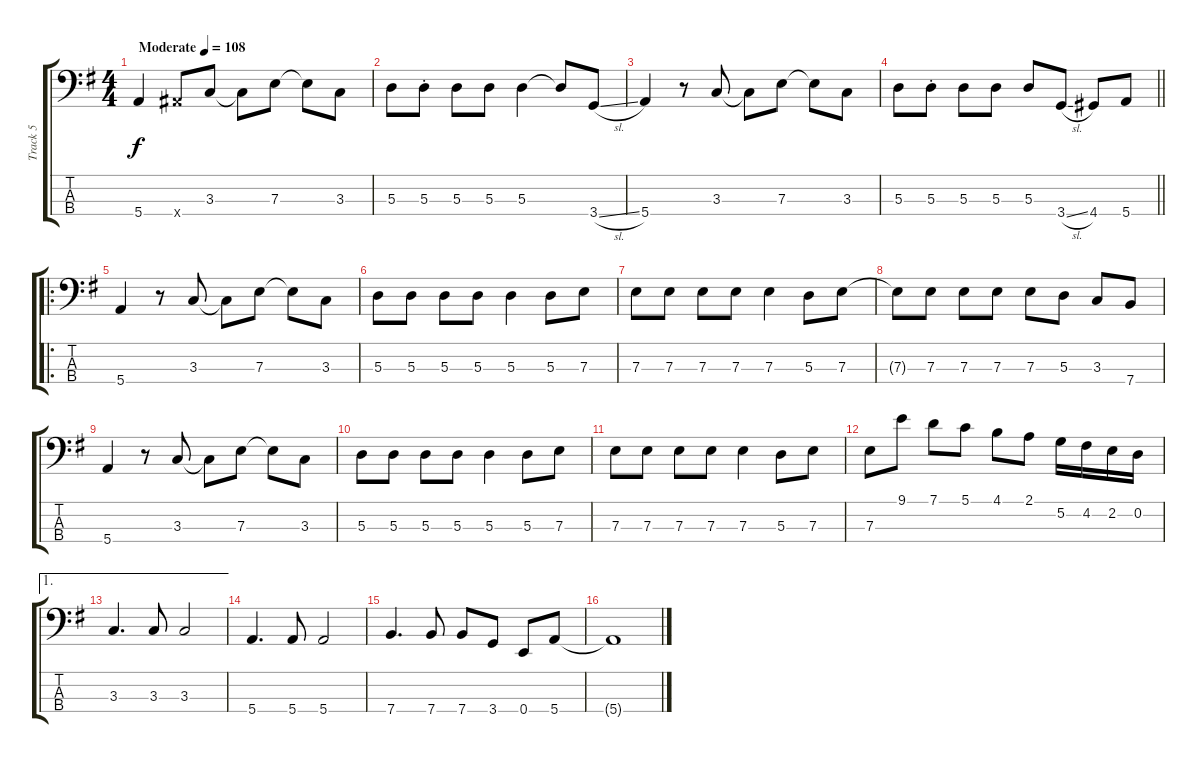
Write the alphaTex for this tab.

\track ("Track 5" "Track 5") {instrument electricbassfinger}
\staff {score tabs}
\tuning (G2 D2 A1 E1) {hide}
\ts (4 4)
\tempo (108 "Moderate")
\clef f4
\ks g
5.4.4{dy f instrument electricbassfinger} 6.4{x}.8 3.3.8 3.3{t}.8 7.3.8 7.3{t}.8 3.3.8 |
5.3.8 5.3{st}.8 5.3.8 5.3.8 5.3.4 5.3{t}.8 3.4{sl}.8 |
5.4.4 r.8 3.3.8 3.3{t}.8 7.3.8 7.3{t}.8 3.3.8 |
\barLineRight lightlight
5.3.8 5.3{st}.8 5.3.8 5.3.8 5.3.8 3.4{sl}.8 4.4.8 5.4.8 |
\ro
5.4.4 r.8 3.3.8 3.3{t}.8 7.3.8 7.3{t}.8 3.3.8 |
5.3.8 5.3.8 5.3.8 5.3.8 5.3.4 5.3.8 7.3.8 |
7.3.8 7.3.8 7.3.8 7.3.8 7.3.4 5.3.8 7.3.8 |
7.3{t}.8 7.3.8 7.3.8 7.3.8 7.3.8 5.3.8 3.3.8 7.4.8 |
5.4.4 r.8 3.3.8 3.3{t}.8 7.3.8 7.3{t}.8 3.3.8 |
5.3.8 5.3.8 5.3.8 5.3.8 5.3.4 5.3.8 7.3.8 |
7.3.8 7.3.8 7.3.8 7.3.8 7.3.4 5.3.8 7.3.8 |
7.3.8 9.1.8 7.1.8 5.1.8 4.1.8 2.1.8 5.2.16 4.2.16 2.2.16 0.2.16 |
\ae 1
3.3.4{d} 3.3.8 3.3.2 |
5.4.4{d} 5.4.8 5.4.2 |
7.4.4{d} 7.4.8 7.4.8 3.4.8 0.4.8 5.4.8 |
5.4{t}.1
